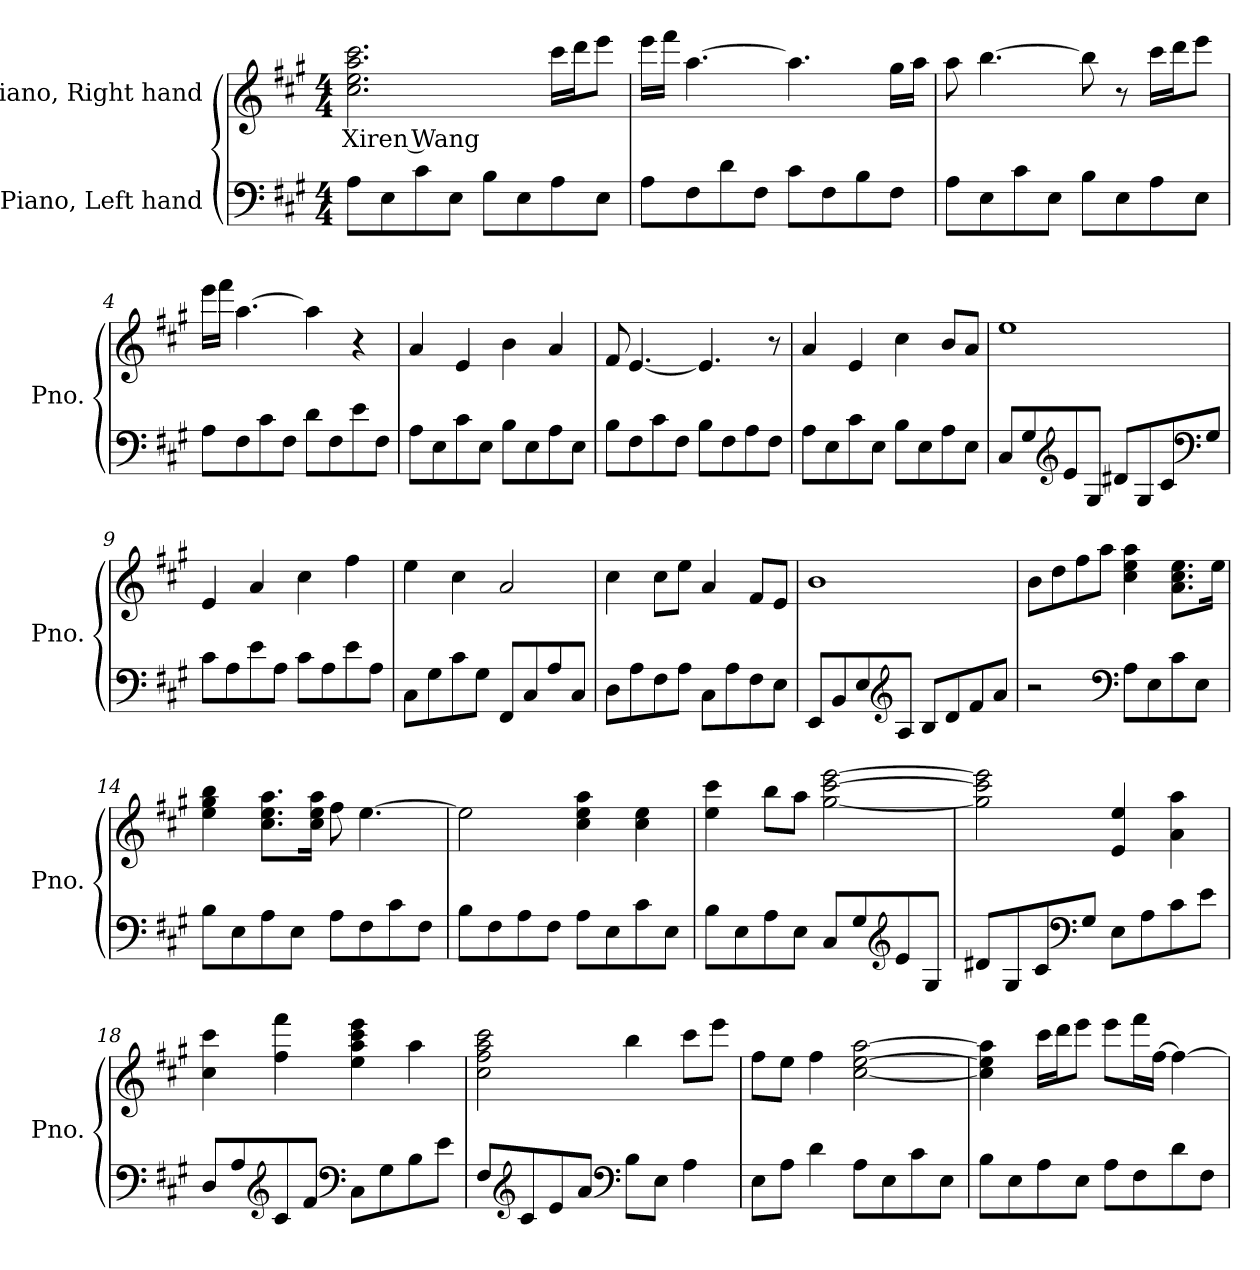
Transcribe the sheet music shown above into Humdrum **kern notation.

**kern	**kern	**text
*part2	*part1	*part1
*staff2	*staff1	*staff1
*I"Piano, Left hand	*I"Piano, Right hand	*
*I'Pno.	*I'Pno.	*
*clefF4	*clefG2	*
*k[f#c#g#]	*k[f#c#g#]	*
*M4/4	*M4/4	*
*MM120	*MM120	*
=1	=1	=1
!	!	!LO:LY:b
8A\L	2.cc#\ 2.ee\ 2.aa\ 2.ccc#\	Xiren Wang
8E\	.	.
8c#\	.	.
8E\J	.	.
8B\L	.	.
8E\	.	.
8A\	16ccc#\LL	.
.	16ddd\J	.
8E\J	8eee\J	.
=2	=2	=2
8A\L	16eee\LL	.
.	16fff#\JJ	.
8F#\	[4.aa\	.
8d\	.	.
8F#\J	.	.
8c#\L	4.aa\]	.
8F#\	.	.
8B\	.	.
8F#\J	16gg#\LL	.
.	16aa\JJ	.
=3	=3	=3
8A\L	8aa\	.
8E\	[4.bb\	.
8c#\	.	.
8E\J	.	.
8B\L	8bb\]	.
8E\	8r	.
8A\	16ccc#\LL	.
.	16ddd\J	.
8E\J	8eee\J	.
!!LO:LB:g=z
=4	=4	=4
8A\L	16eee\LL	.
.	16fff#\JJ	.
8F#\	[4.aa\	.
8c#\	.	.
8F#\J	.	.
8d\L	4aa\]	.
8F#\	.	.
8e\	4r	.
8F#\J	.	.
=5	=5	=5
8A\L	4a/	.
8E\	.	.
8c#\	4e/	.
8E\J	.	.
8B\L	4b\	.
8E\	.	.
8A\	4a/	.
8E\J	.	.
=6	=6	=6
8B\L	8f#/	.
8F#\	[4.e/	.
8c#\	.	.
8F#\J	.	.
8B\L	4.e/]	.
8F#\	.	.
8A\	.	.
8F#\J	8r	.
=7	=7	=7
8A\L	4a/	.
8E\	.	.
8c#\	4e/	.
8E\J	.	.
8B\L	4cc#\	.
8E\	.	.
8A\	8b/L	.
8E\J	8a/J	.
!!LO:LB:g=z
=8	=8	=8
8C#/L	1ee	.
8G#/	.	.
*clefG2	*	*
8e/	.	.
8G#/J	.	.
8d#X/L	.	.
8G#/	.	.
8c#/	.	.
*clefF4	*	*
8G#/J	.	.
=9	=9	=9
8c#\L	4e/	.
8A\	.	.
8e\	4a/	.
8A\J	.	.
8c#\L	4cc#\	.
8A\	.	.
8e\	4ff#\	.
8A\J	.	.
=10	=10	=10
8C#\L	4ee\	.
8G#\	.	.
8c#\	4cc#\	.
8G#\J	.	.
8FF#/L	2a/	.
8C#/	.	.
8A/	.	.
8C#/J	.	.
=11	=11	=11
8D\L	4cc#\	.
8A\	.	.
8F#\	8cc#\L	.
8A\J	8ee\J	.
8C#\L	4a/	.
8A\	.	.
8F#\	8f#/L	.
8E\J	8e/J	.
!!LO:LB:g=z
=12	=12	=12
8EE/L	1b	.
8BB/	.	.
8E/	.	.
*clefG2	*	*
8A/J	.	.
8B/L	.	.
8d/	.	.
8f#/	.	.
8a/J	.	.
=13	=13	=13
2r	8b\L	.
.	8dd\	.
.	8ff#\	.
.	8aa\J	.
*clefF4	*	*
8A\L	4cc#\ 4ee\ 4aa\	.
8E\	.	.
8c#\	8.a\ 8.cc#\ 8.ee\L	.
8E\J	.	.
.	16ee\Jk	.
=14	=14	=14
8B\L	4ee\ 4gg#\ 4bb\	.
8E\	.	.
8A\	8.cc#\ 8.ee\ 8.aa\L	.
8E\J	.	.
.	16cc#\ 16ee\ 16aa\Jk	.
8A\L	8ff#\	.
8F#\	[4.ee\	.
8c#\	.	.
8F#\J	.	.
=15	=15	=15
8B\L	2ee\]	.
8F#\	.	.
8A\	.	.
8F#\J	.	.
8A\L	4cc#\ 4ee\ 4aa\	.
8E\	.	.
8c#\	4cc#\ 4ee\	.
8E\J	.	.
!!LO:LB:g=z
=16	=16	=16
8B\L	4ee\ 4ccc#\	.
8E\	.	.
8A\	8bb\L	.
8E\J	8aa\J	.
8C#/L	[2gg#\ [2ccc#\ [2eee\	.
8G#/	.	.
*clefG2	*	*
8e/	.	.
8G#/J	.	.
=17	=17	=17
8d#X/L	2gg#\] 2ccc#\] 2eee\]	.
8G#/	.	.
8c#/	.	.
*clefF4	*	*
8G#/J	.	.
8E\L	4e/ 4ee/	.
8A\	.	.
8c#\	4a\ 4aa\	.
8e\J	.	.
=18	=18	=18
8D/L	4cc#\ 4ccc#\	.
8A/	.	.
*clefG2	*	*
8c#/	4ff#\ 4fff#\	.
8f#/J	.	.
*clefF4	*	*
8C#\L	4ee\ 4aa\ 4ccc#\ 4eee\	.
8G#\	.	.
8B\	4aa\	.
8e\J	.	.
!!LO:LB:g=z
=19	=19	=19
8F#/L	2cc#\ 2ff#\ 2aa\ 2ccc#\	.
*clefG2	*	*
8c#/	.	.
8e/	.	.
8a/J	.	.
*clefF4	*	*
8B\L	4bb\	.
8E\J	.	.
4A\	8ccc#\L	.
.	8eee\J	.
=20	=20	=20
8E\L	8ff#\L	.
8A\J	8ee\J	.
4d\	4ff#\	.
8A\L	[2cc#\ [2ee\ [2aa\	.
8E\	.	.
8c#\	.	.
8E\J	.	.
=21	=21	=21
8B\L	4cc#\] 4ee\] 4aa\]	.
8E\	.	.
8A\	16ccc#\LL	.
.	16ddd\J	.
8E\J	8eee\J	.
8A\L	8eee\L	.
8F#\	16fff#\L	.
.	[16ff#\JJ	.
8d\	4ff#\_	.
8F#\J	.	.
=	=	=
*-	*-	*-
